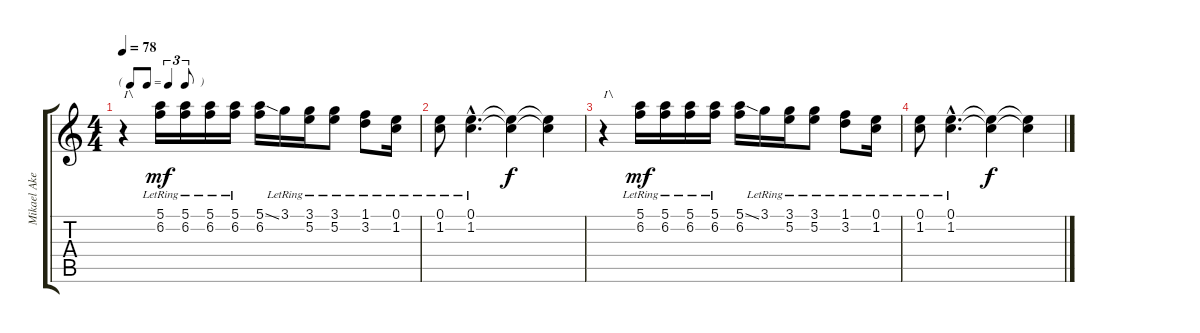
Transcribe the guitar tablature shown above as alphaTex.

\track ("Mikael Akerfeldt - Rhythem Guitar" "Mikael Ake") {instrument acousticguitarsteel}
\staff {score tabs}
\tuning (E4 B3 G3 D3 A2 E2) {hide}
\ts (4 4)
\tf triplet8th
\tempo 78
\clef g2
\ks c
r.4{txt "I\\" dy f} (5.1{lr} 6.2{lr}).16{dy mf} (5.1{lr} 6.2{lr}).16 (5.1{lr} 6.2{lr}).16 (5.1{lr} 6.2{lr}).16 (5.1{ss} 6.2).16 3.1{lr}.16 (3.1{lr} 5.2{lr}).16 (3.1{lr} 5.2{lr}).8 (1.1{lr} 3.2{lr}).8 (0.1{lr} 1.2{lr}).16 |
(0.1{lr} 1.2{lr}).8 (0.1{hac lr} 1.2{hac lr}).4{d} (0.1{t} 1.2{t}).4{dy f} (0.1{t} 1.2{t}).4 |
r.4{txt "I\\"} (5.1{lr} 6.2{lr}).16{dy mf} (5.1{lr} 6.2{lr}).16 (5.1{lr} 6.2{lr}).16 (5.1{lr} 6.2{lr}).16 (5.1{ss} 6.2).16 3.1{lr}.16 (3.1{lr} 5.2{lr}).16 (3.1{lr} 5.2{lr}).8 (1.1{lr} 3.2{lr}).8 (0.1{lr} 1.2{lr}).16 |
(0.1{lr} 1.2{lr}).8 (0.1{hac lr} 1.2{hac lr}).4{d} (0.1{t} 1.2{t}).4{dy f} (0.1{t} 1.2{t}).4
